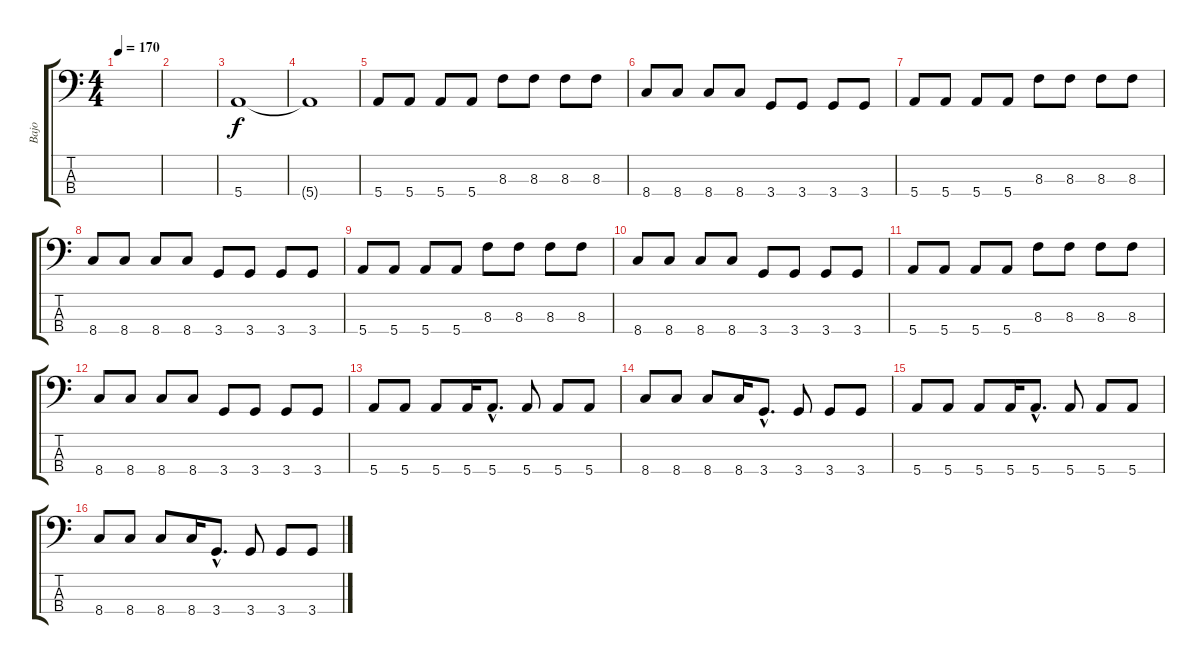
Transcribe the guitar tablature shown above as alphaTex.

\track ("Bajo" "Bajo") {instrument electricbasspick}
\staff {score tabs}
\tuning (G2 D2 A1 E1) {hide}
\ts (4 4)
\tempo 170
\clef f4
\ks c
|
|
5.4.1 |
5.4{t}.1 |
5.4.8 5.4.8 5.4.8 5.4.8 8.3.8 8.3.8 8.3.8 8.3.8 |
8.4.8 8.4.8 8.4.8 8.4.8 3.4.8 3.4.8 3.4.8 3.4.8 |
5.4.8 5.4.8 5.4.8 5.4.8 8.3.8 8.3.8 8.3.8 8.3.8 |
8.4.8 8.4.8 8.4.8 8.4.8 3.4.8 3.4.8 3.4.8 3.4.8 |
5.4.8 5.4.8 5.4.8 5.4.8 8.3.8 8.3.8 8.3.8 8.3.8 |
8.4.8 8.4.8 8.4.8 8.4.8 3.4.8 3.4.8 3.4.8 3.4.8 |
5.4.8 5.4.8 5.4.8 5.4.8 8.3.8 8.3.8 8.3.8 8.3.8 |
8.4.8 8.4.8 8.4.8 8.4.8 3.4.8 3.4.8 3.4.8 3.4.8 |
5.4.8 5.4.8 5.4.8 5.4.16 5.4{hac}.8{d} 5.4.8 5.4.8 5.4.8 |
8.4.8 8.4.8 8.4.8 8.4.16 3.4{hac}.8{d} 3.4.8 3.4.8 3.4.8 |
5.4.8 5.4.8 5.4.8 5.4.16 5.4{hac}.8{d} 5.4.8 5.4.8 5.4.8 |
8.4.8 8.4.8 8.4.8 8.4.16 3.4{hac}.8{d} 3.4.8 3.4.8 3.4.8
